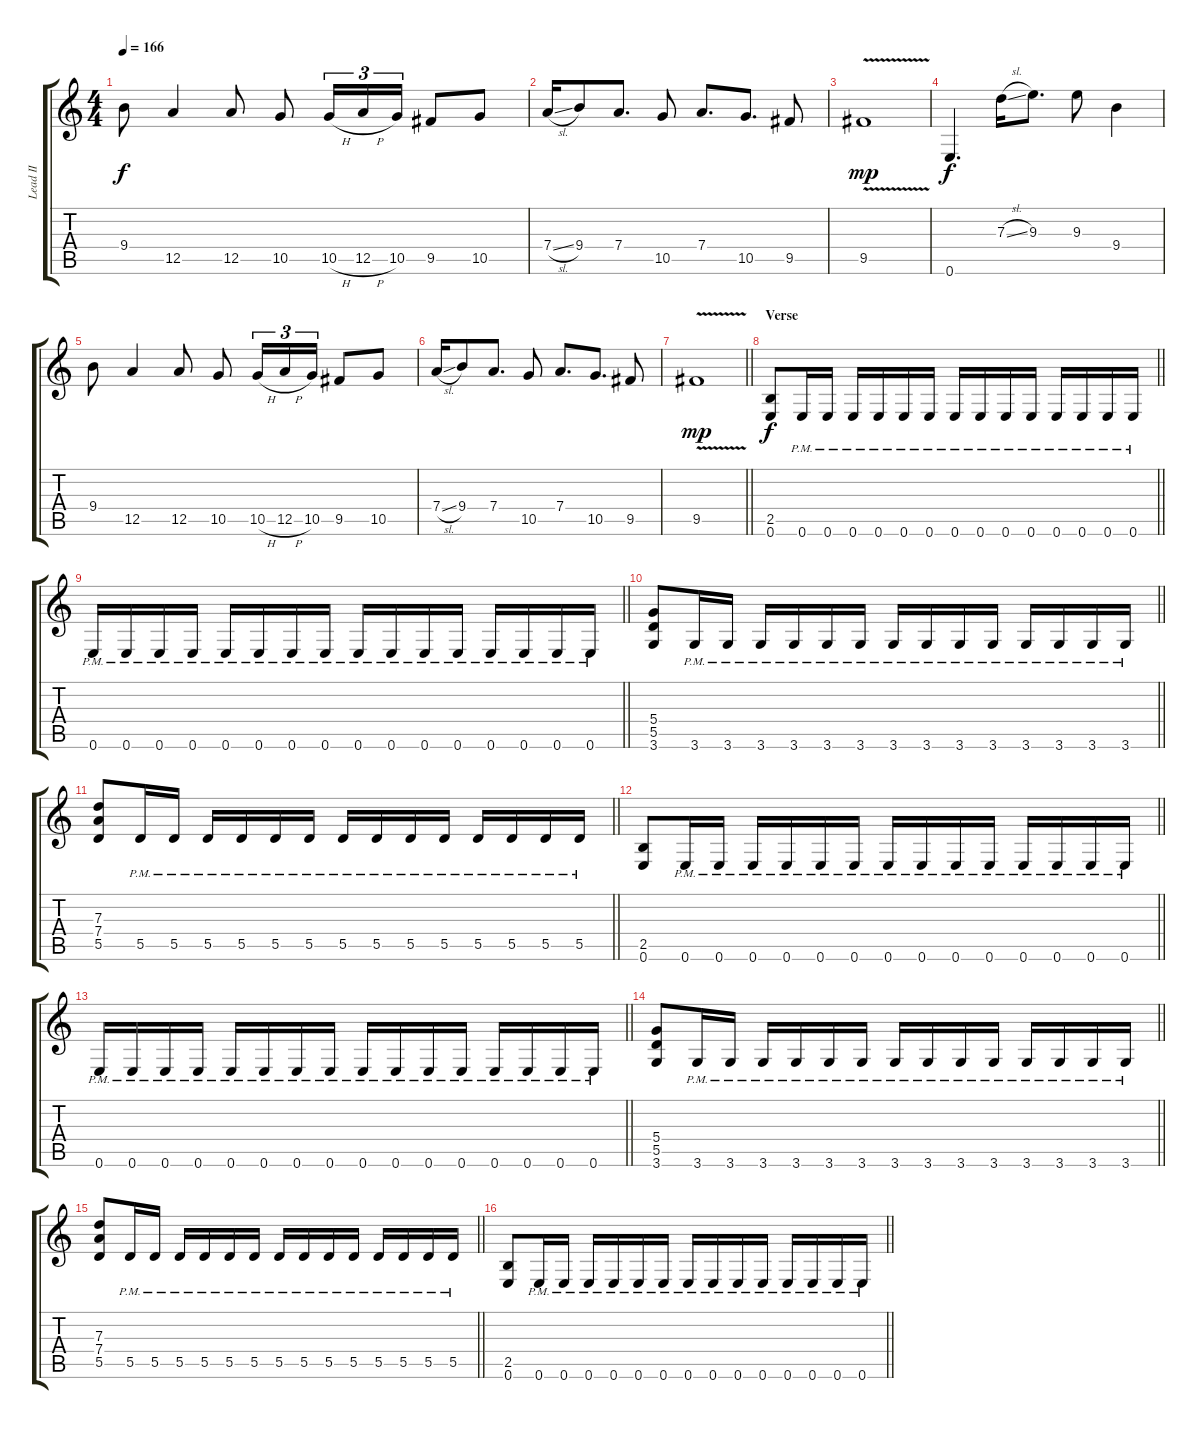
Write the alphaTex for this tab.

\track ("Lead II" "Lead II") {instrument overdrivenguitar}
\staff {score tabs}
\tuning (E4 B3 G3 D3 A2 E2) {hide}
\ts (4 4)
\tempo 166
\clef g2
\ks c
9.4.8{dy f} 12.5.4 12.5.8 10.5.8 10.5{h}.16{tu (3 2)} 12.5{h}.16{tu (3 2)} 10.5.16{tu (3 2)} 9.5.8 10.5.8 |
7.4{sl}.16 9.4.8 7.4.8{d} 10.5.8 7.4.8{d} 10.5.8{d} 9.5.8 |
9.5{v}.1{dy mp} |
0.6.4{d dy f} 7.3{sl}.16 9.3.8{d} 9.3.8 9.4.4 |
9.4.8 12.5.4 12.5.8 10.5.8 10.5{h}.16{tu (3 2)} 12.5{h}.16{tu (3 2)} 10.5.16{tu (3 2)} 9.5.8 10.5.8 |
7.4{sl}.16 9.4.8 7.4.8{d} 10.5.8 7.4.8{d} 10.5.8{d} 9.5.8 |
\barLineRight lightlight
9.5{v}.1{dy mp} |
\section ("" "Verse")
\barLineRight lightlight
(2.5 0.6).8{dy f balance 16 instrument distortionguitar} 0.6{pm}.16 0.6{pm}.16 0.6{pm}.16 0.6{pm}.16 0.6{pm}.16 0.6{pm}.16 0.6{pm}.16 0.6{pm}.16 0.6{pm}.16 0.6{pm}.16 0.6{pm}.16 0.6{pm}.16 0.6{pm}.16 0.6{pm}.16 |
\barLineRight lightlight
0.6{pm}.16 0.6{pm}.16 0.6{pm}.16 0.6{pm}.16 0.6{pm}.16 0.6{pm}.16 0.6{pm}.16 0.6{pm}.16 0.6{pm}.16 0.6{pm}.16 0.6{pm}.16 0.6{pm}.16 0.6{pm}.16 0.6{pm}.16 0.6{pm}.16 0.6{pm}.16 |
\barLineRight lightlight
(5.4 5.5 3.6).8 3.6{pm}.16 3.6{pm}.16 3.6{pm}.16 3.6{pm}.16 3.6{pm}.16 3.6{pm}.16 3.6{pm}.16 3.6{pm}.16 3.6{pm}.16 3.6{pm}.16 3.6{pm}.16 3.6{pm}.16 3.6{pm}.16 3.6{pm}.16 |
\barLineRight lightlight
(7.3 7.4 5.5).8 5.5{pm}.16 5.5{pm}.16 5.5{pm}.16 5.5{pm}.16 5.5{pm}.16 5.5{pm}.16 5.5{pm}.16 5.5{pm}.16 5.5{pm}.16 5.5{pm}.16 5.5{pm}.16 5.5{pm}.16 5.5{pm}.16 5.5{pm}.16 |
\barLineRight lightlight
(2.5 0.6).8 0.6{pm}.16 0.6{pm}.16 0.6{pm}.16 0.6{pm}.16 0.6{pm}.16 0.6{pm}.16 0.6{pm}.16 0.6{pm}.16 0.6{pm}.16 0.6{pm}.16 0.6{pm}.16 0.6{pm}.16 0.6{pm}.16 0.6{pm}.16 |
\barLineRight lightlight
0.6{pm}.16 0.6{pm}.16 0.6{pm}.16 0.6{pm}.16 0.6{pm}.16 0.6{pm}.16 0.6{pm}.16 0.6{pm}.16 0.6{pm}.16 0.6{pm}.16 0.6{pm}.16 0.6{pm}.16 0.6{pm}.16 0.6{pm}.16 0.6{pm}.16 0.6{pm}.16 |
\barLineRight lightlight
(5.4 5.5 3.6).8 3.6{pm}.16 3.6{pm}.16 3.6{pm}.16 3.6{pm}.16 3.6{pm}.16 3.6{pm}.16 3.6{pm}.16 3.6{pm}.16 3.6{pm}.16 3.6{pm}.16 3.6{pm}.16 3.6{pm}.16 3.6{pm}.16 3.6{pm}.16 |
\barLineRight lightlight
(7.3 7.4 5.5).8 5.5{pm}.16 5.5{pm}.16 5.5{pm}.16 5.5{pm}.16 5.5{pm}.16 5.5{pm}.16 5.5{pm}.16 5.5{pm}.16 5.5{pm}.16 5.5{pm}.16 5.5{pm}.16 5.5{pm}.16 5.5{pm}.16 5.5{pm}.16 |
\barLineRight lightlight
(2.5 0.6).8 0.6{pm}.16 0.6{pm}.16 0.6{pm}.16 0.6{pm}.16 0.6{pm}.16 0.6{pm}.16 0.6{pm}.16 0.6{pm}.16 0.6{pm}.16 0.6{pm}.16 0.6{pm}.16 0.6{pm}.16 0.6{pm}.16 0.6{pm}.16
